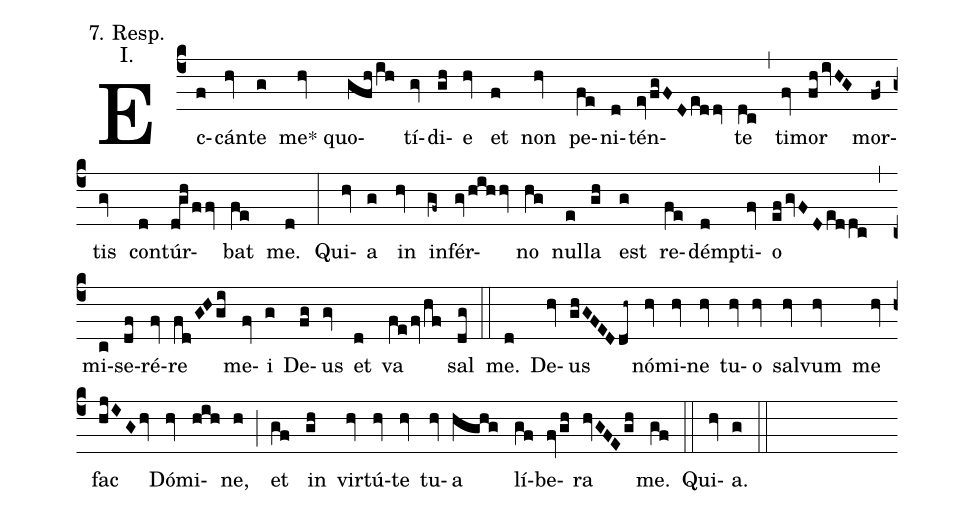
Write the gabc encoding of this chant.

annotation: 7. Resp.;
annotation: I.;
%%
(c4)
Ec(f)cán(hv)te(g) me(hv)* quo(gfhih)tí(gv)di(gh)e(hv) et(f) non(hv) pe(fe)ni(d)tén(evfgFDeddv)te(dc) (,)
ti(fv)mor(fhivHG) mor(fg~)tis(gv) con(d)túr(dghffv)bat(fe) me.(d) (:)
Qui(hv)a(g) in(hv) in(gf~)fér(gvhihhv)no(hg) nul(e)la(gh) est(g) re(fe)démp(d)ti(fv)o(efgvFDeddc) (,)
mi(c)se(df)ré(fv)re(fdGHgi) me(fv)i(g) De(fg)us(gv) et(d) va(fefvhf) sal(dg) (::)

me.(d) De(hv)us(ghGFEDdh~) nó(hv)mi(hv)ne(hv) tu(hv)o(hv) sal(hv)vum(hv) me(hv) fac(hjIGhv) Dó(hv)mi(hih)ne,(h) (;)
et(gf) in(gh) vir(hv)tú(hv)te(hv) tu(hv)a(hghg) lí(gf)be(fvgh)ra(hvGFEgh) me.(gf) (::)

Qui(hv)a.(g) (::)
